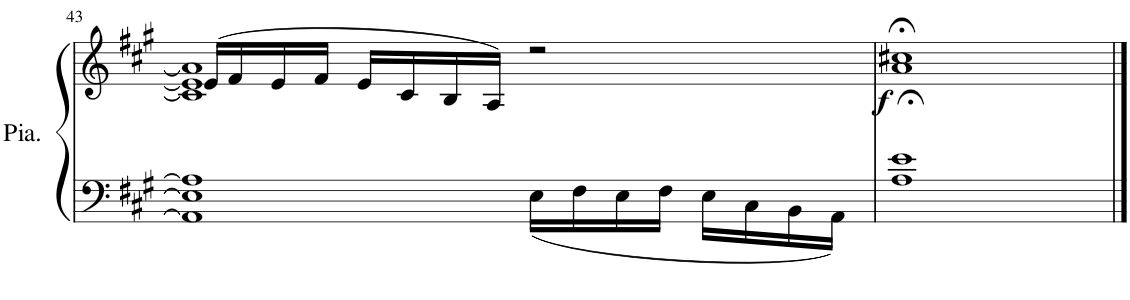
**kern	**kern	**dynam
*part1	*part1	*part1
*staff2	*staff1	*staff1/2
*I"Piano	*	*
*I'Pia.	*	*
!!LO:PB:g=z
*clefF4	*clefG2	*
*k[f#c#g#]	*k[f#c#g#]	*
*M4/4	*M4/4	*
*met(c)	*met(c)	*
=43	=43	=43
*^	*^	*
1AA] 1E] 1A]	2ryy	(16e/LL	1c#] 1e] 1a]	.
.	.	16f#/	.	.
.	.	16e/	.	.
.	.	16f#/JJ	.	.
.	.	16e/LL	.	.
.	.	16c#/	.	.
.	.	16B/	.	.
.	.	16A/JJ)	.	.
.	16E\LL	2r	.	.
.	16F#\	.	.	.
.	16E\	.	.	.
.	16F#\JJ	.	.	.
.	16E\LL	.	.	.
.	16C#\	.	.	.
.	16BB\	.	.	.
.	16AA\JJ	.	.	.
*	*	*v	*v	*
=44	=44	=44	=44
!	!	!	!LO:DY:b
*v	*v	*	*
1A;< 1e;<	1a;< 1cc#X;<	f
==	==	==
*-	*-	*-
